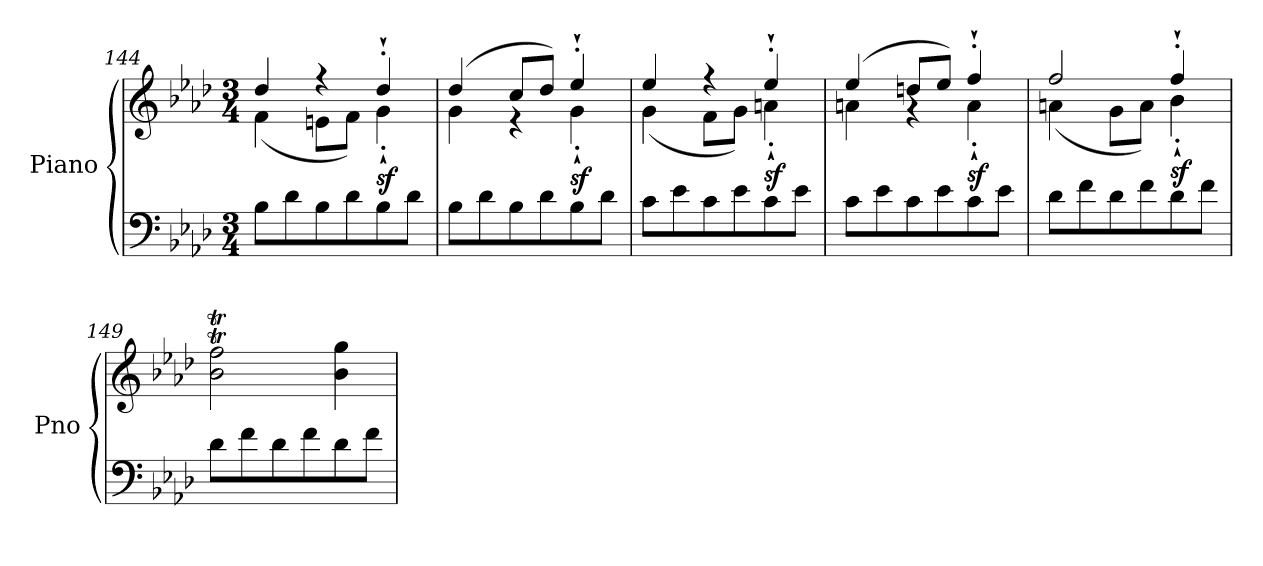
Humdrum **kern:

**kern	**kern	**dynam
*part1	*part1	*part1
*staff2	*staff1	*staff1/2
*I"Piano	*	*
*I'Pno	*	*
*clefF4	*clefG2	*
*k[b-e-a-d-]	*k[b-e-a-d-]	*
*A-:	*A-:	*
*M3/4	*M3/4	*
=144	=144	=144
*	*^	*
8B-\L	4dd-/	(<4f\	.
8d-\	.	.	.
8B-\	4rff	8en\L	.
8d-\	.	8f\J)	.
!	!	!	!LO:DY:b
8B-\	4dd-'`/	4g'`\	sf
8d-\J	.	.	.
=145	=145	=145	=145
8B-\L	(>4dd-/	4g\	.
8d-\	.	.	.
8B-\	8cc/L	4re	.
8d-\	8dd-/J)	.	.
!	!	!	!LO:DY:b
8B-\	4ee-'`/	4g'`\	sf
8d-\J	.	.	.
=146	=146	=146	=146
8c\L	4ee-/	(<4g\	.
8e-\	.	.	.
8c\	4rff	8f\L	.
8e-\	.	8g\J)	.
!	!	!	!LO:DY:b
8c\	4ee-'`/	4an'`\	sf
8e-\J	.	.	.
!!LO:PB:g=z	!!
=147	=147	=147	=147
8c\L	(>4ee-/	4an\	.
8e-\	.	.	.
8c\	8ddn/L	4rg	.
8e-\	8ee-/J)	.	.
!	!	!	!LO:DY:b
8c\	4ff'`/	4a'`\	sf
8e-\J	.	.	.
=148	=148	=148	=148
8d-\L	2ff/	(<4an\	.
8f\	.	.	.
8d-\	.	8g\L	.
8f\	.	8a\J)	.
!	!	!	!LO:DY:b
8d-\	4ff'`/	4b-'`\	sf
8f\J	.	.	.
*	*v	*v	*
=149	=149	=149
8d-\L	2b-\T 2ff\T	.
8f\	.	.
8d-\	.	.
8f\	.	.
8d-\	4b-\ 4gg\	.
8f\J	.	.
=	=	=
*-	*-	*-
